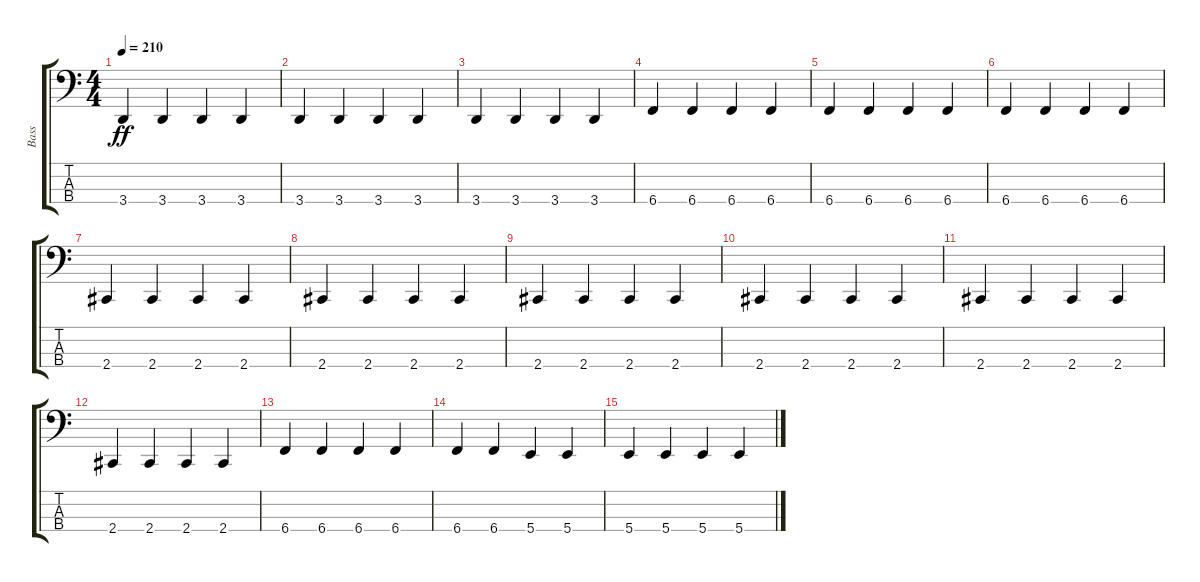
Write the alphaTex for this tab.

\track ("Bass" "Bass") {instrument electricbassfinger}
\staff {score tabs}
\tuning (D2 A1 E1 B0) {hide}
\ts (4 4)
\tempo 210
\clef f4
\ks c
3.4.4{dy ff} 3.4.4 3.4.4 3.4.4 |
3.4.4 3.4.4 3.4.4 3.4.4 |
3.4.4 3.4.4 3.4.4 3.4.4 |
6.4.4{volume 8} 6.4.4 6.4.4 6.4.4 |
6.4.4 6.4.4 6.4.4 6.4.4 |
6.4.4 6.4.4 6.4.4 6.4.4 |
2.4.4{volume 4} 2.4.4 2.4.4 2.4.4 |
2.4.4 2.4.4 2.4.4 2.4.4 |
2.4.4 2.4.4 2.4.4 2.4.4 |
2.4.4 2.4.4 2.4.4 2.4.4 |
2.4.4{volume 0} 2.4.4 2.4.4 2.4.4 |
2.4.4 2.4.4 2.4.4 2.4.4 |
6.4.4 6.4.4 6.4.4 6.4.4 |
6.4.4 6.4.4 5.4.4 5.4.4 |
5.4.4 5.4.4 5.4.4 5.4.4
